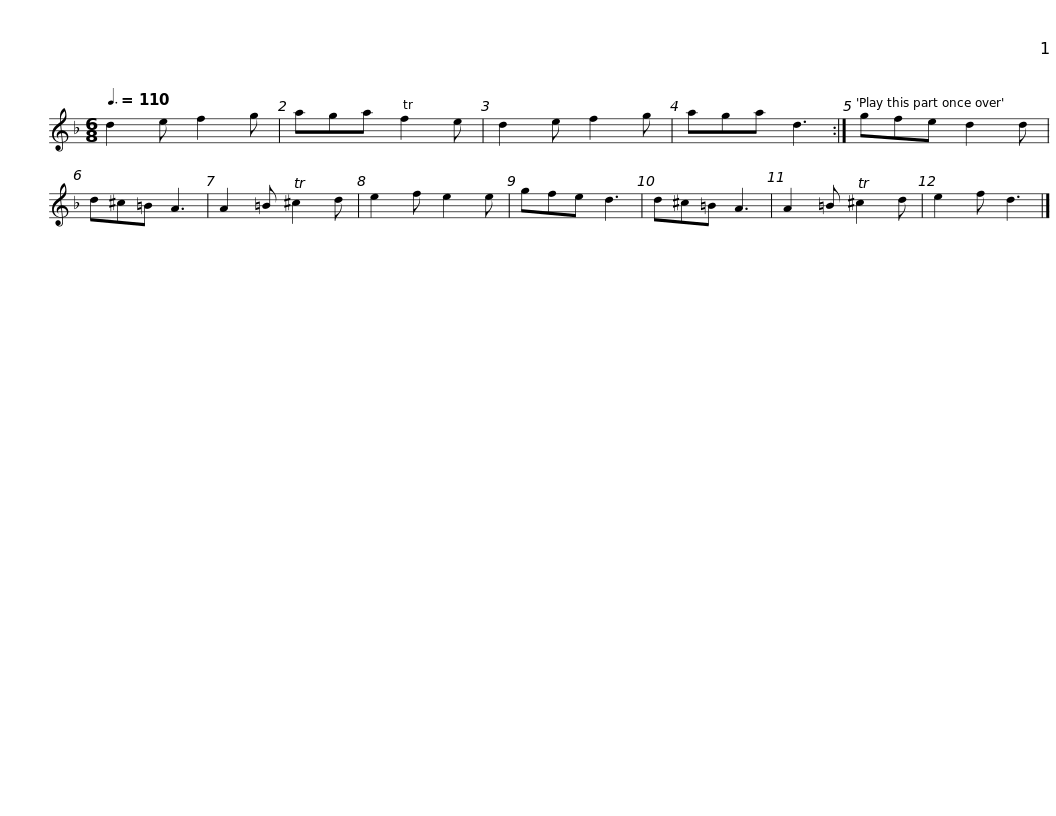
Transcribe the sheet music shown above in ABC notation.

X:1
L:1/8
Q:3/8=110
M:6/8
I:linebreak $
K:Dmin
V:1 treble
V:1
 d2 e f2 g | aga Tf2 e | d2 e f2 g | aga d3 :| gfe d2 d | %5
 d^c=B A3 | A2 =B T^c2 d | e2 f e2 e |$ gfe d3 | d^c=B A3 | %10
 A2 =B T^c2 d | e2 f d3 |] %12
